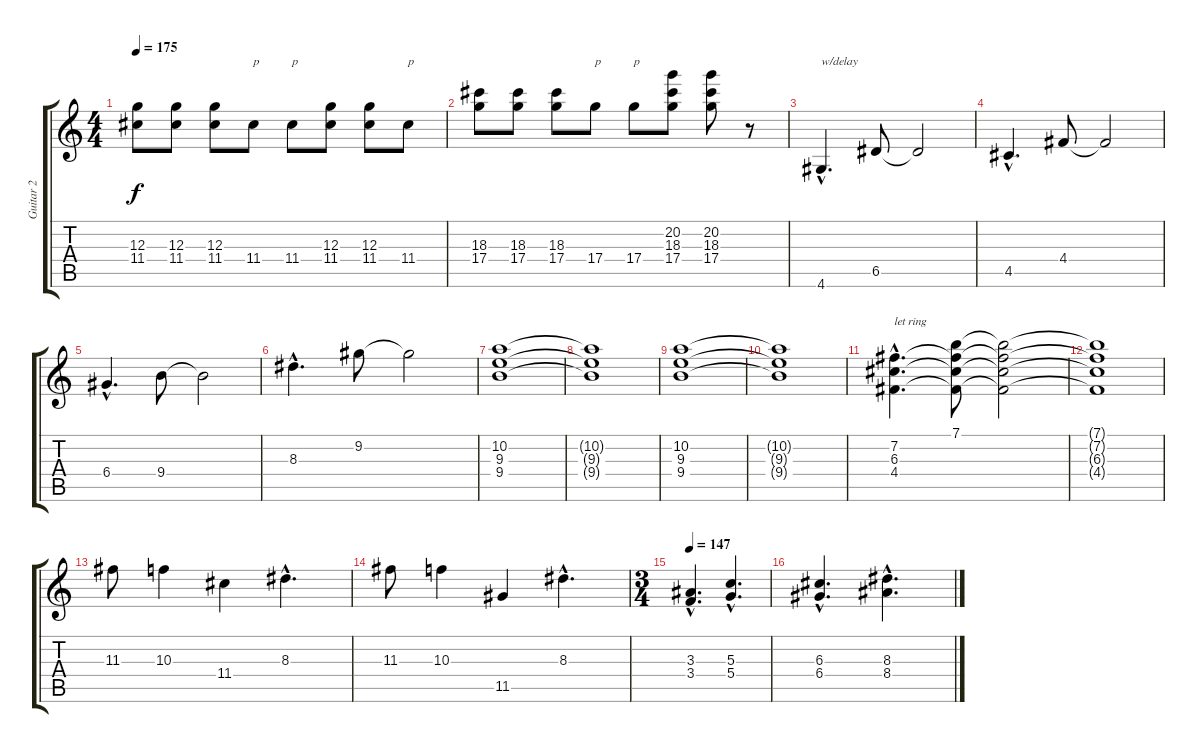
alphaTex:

\track ("Guitar 2" "Guitar 2") {instrument distortionguitar}
\staff {score tabs}
\tuning (E4 B3 G3 D3 A2 E2) {hide}
\ts (4 4)
\tempo 175
\clef g2
\ks c
(12.3 11.4).8{dy f} (12.3 11.4).8 (12.3 11.4).8 11.4.8{txt "p"} 11.4.8{txt "p"} (12.3 11.4).8 (12.3 11.4).8 11.4.8{txt "p"} |
(18.3 17.4).8 (18.3 17.4).8 (18.3 17.4).8 17.4.8{txt "p"} 17.4.8{txt "p"} (20.2 18.3 17.4).8 (20.2 18.3 17.4).8 r.8 |
4.6{hac}.4{d txt "w/delay"} 6.5.8 6.5{t}.2 |
4.5{hac}.4{d} 4.4.8 4.4{t}.2 |
6.4{hac}.4{d} 9.4.8 9.4{t}.2 |
8.3{hac}.4{d} 9.2.8 9.2{t}.2 |
(10.2 9.3 9.4).1 |
(10.2{t} 9.3{t} 9.4{t}).1 |
(10.2 9.3 9.4).1 |
(10.2{t} 9.3{t} 9.4{t}).1 |
(7.2{hac} 6.3{hac} 4.4{hac}).4{d txt "let ring"} (7.1 7.2{t} 6.3{t} 4.4{t}).8 (7.1{t} 7.2{t} 6.3{t} 4.4{t}).2 |
(7.1{t} 7.2{t} 6.3{t} 4.4{t}).1 |
11.3.8 10.3.4 11.4.4 8.3{hac}.4{d} |
11.3.8 10.3.4 11.5.4 8.3{hac}.4{d} |
\ts (3 4)
\tempo 147
(3.3{hac} 3.4{hac}).4{d volume 9} (5.3{hac} 5.4{hac}).4{d} |
(6.3{hac} 6.4{hac}).4{d} (8.3{hac} 8.4{hac}).4{d}
